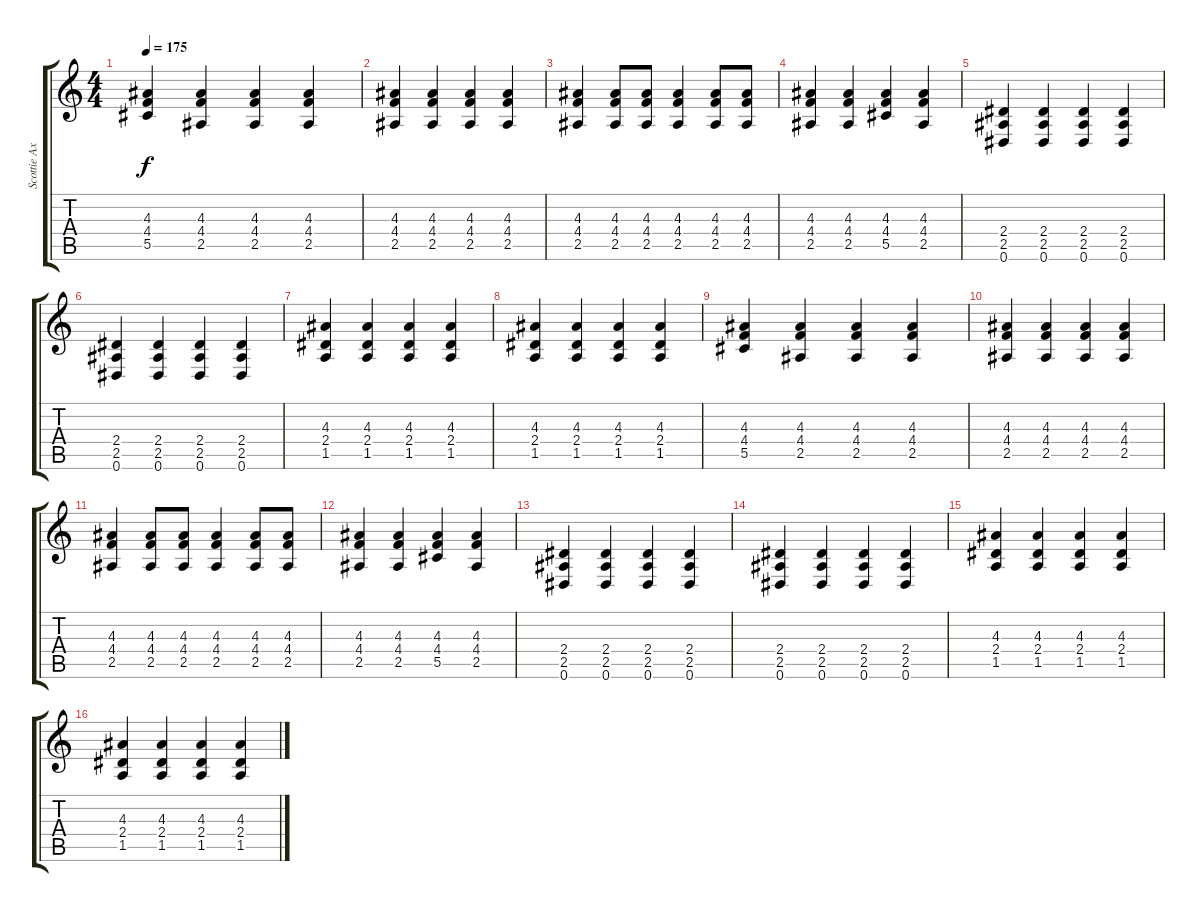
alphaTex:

\track ("Scottie Axeman" "Scottie Ax") {instrument distortionguitar}
\staff {score tabs}
\tuning (Eb4 Bb3 Gb3 Db3 Ab2 Eb2) {hide}
\ts (4 4)
\tempo 175
\clef g2
\ks c
(4.3 4.4 5.5).4{dy f} (4.3 4.4 2.5).4 (4.3 4.4 2.5).4 (4.3 4.4 2.5).4 |
(4.3 4.4 2.5).4 (4.3 4.4 2.5).4 (4.3 4.4 2.5).4 (4.3 4.4 2.5).4 |
(4.3 4.4 2.5).4 (4.3 4.4 2.5).8 (4.3 4.4 2.5).8 (4.3 4.4 2.5).4 (4.3 4.4 2.5).8 (4.3 4.4 2.5).8 |
(4.3 4.4 2.5).4 (4.3 4.4 2.5).4 (4.3 4.4 5.5).4 (4.3 4.4 2.5).4 |
(2.4 2.5 0.6).4 (2.4 2.5 0.6).4 (2.4 2.5 0.6).4 (2.4 2.5 0.6).4 |
(2.4 2.5 0.6).4 (2.4 2.5 0.6).4 (2.4 2.5 0.6).4 (2.4 2.5 0.6).4 |
(4.3 2.4 1.5).4 (4.3 2.4 1.5).4 (4.3 2.4 1.5).4 (4.3 2.4 1.5).4 |
(4.3 2.4 1.5).4 (4.3 2.4 1.5).4 (4.3 2.4 1.5).4 (4.3 2.4 1.5).4 |
(4.3 4.4 5.5).4 (4.3 4.4 2.5).4 (4.3 4.4 2.5).4 (4.3 4.4 2.5).4 |
(4.3 4.4 2.5).4 (4.3 4.4 2.5).4 (4.3 4.4 2.5).4 (4.3 4.4 2.5).4 |
(4.3 4.4 2.5).4 (4.3 4.4 2.5).8 (4.3 4.4 2.5).8 (4.3 4.4 2.5).4 (4.3 4.4 2.5).8 (4.3 4.4 2.5).8 |
(4.3 4.4 2.5).4 (4.3 4.4 2.5).4 (4.3 4.4 5.5).4 (4.3 4.4 2.5).4 |
(2.4 2.5 0.6).4 (2.4 2.5 0.6).4 (2.4 2.5 0.6).4 (2.4 2.5 0.6).4 |
(2.4 2.5 0.6).4 (2.4 2.5 0.6).4 (2.4 2.5 0.6).4 (2.4 2.5 0.6).4 |
(4.3 2.4 1.5).4 (4.3 2.4 1.5).4 (4.3 2.4 1.5).4 (4.3 2.4 1.5).4 |
(4.3 2.4 1.5).4 (4.3 2.4 1.5).4 (4.3 2.4 1.5).4 (4.3 2.4 1.5).4
